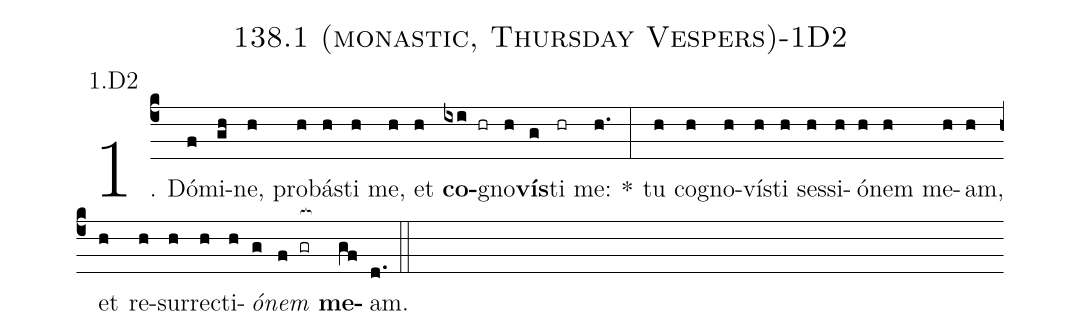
name: 138.1 (monastic, Thursday Vespers)-1D2;
annotation: 1.D2;
%%
(c4)1. Dó(f)mi(gh)ne,(h) pro(h)bás(h)ti(h) me,(h) et(h) <b>co</b>(ixi hr)gno(h)<b>vís</b>(g)ti(hr) me:(h.) *(:) tu(h) co(h)gno(h)vís(h)ti(h) ses(h)si(h)ó(h)nem(h) me(h)am,(h) et(h) re(h)sur(h)rec(h)ti(h)<i>ó</i>(g)<i>nem</i>(f gr[ocb:1{]) <b>me</b>(gf[ocb:0}])am.(d.) (::)
